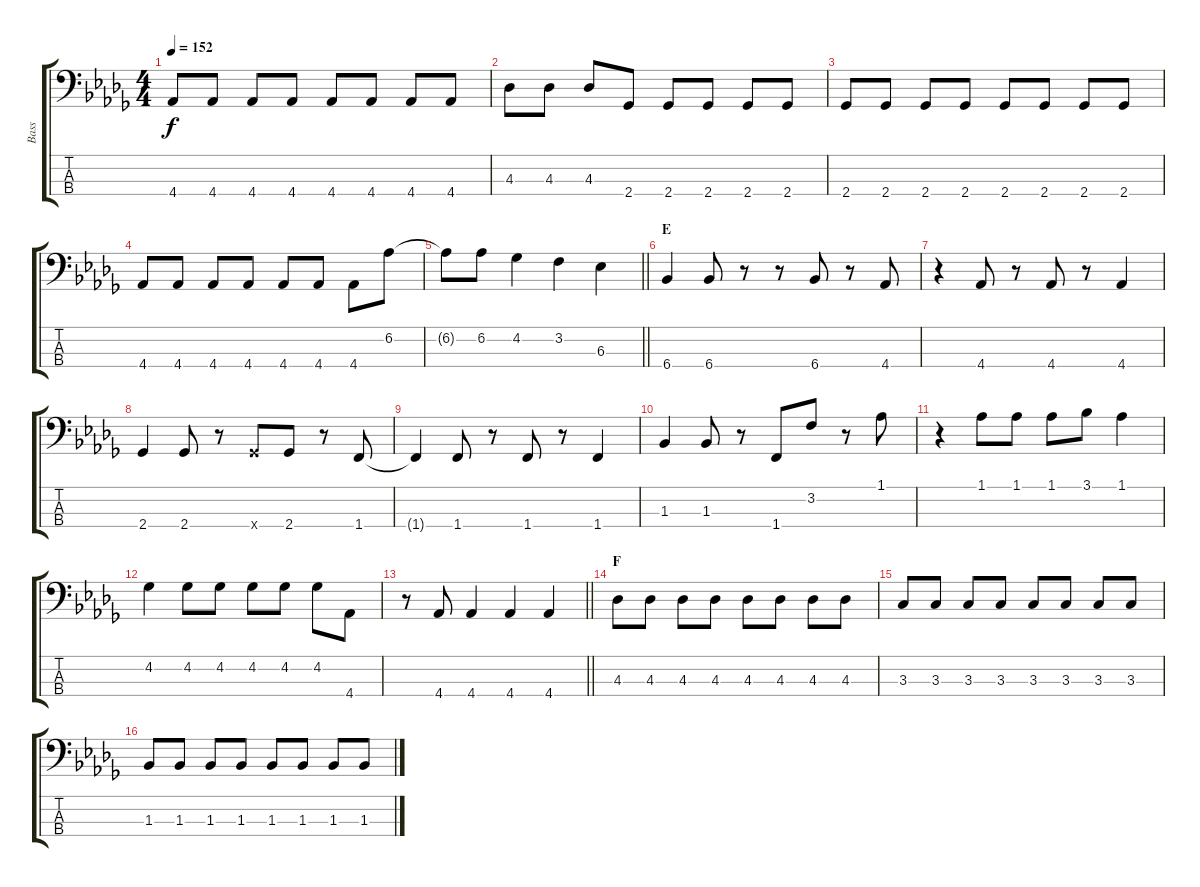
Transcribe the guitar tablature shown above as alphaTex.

\track ("Bass" "Bass") {instrument electricbassfinger}
\staff {score tabs}
\tuning (G2 D2 A1 E1) {hide}
\ts (4 4)
\tempo 152
\clef f4
\ks db
4.4.8{dy f} 4.4.8 4.4.8 4.4.8 4.4.8 4.4.8 4.4.8 4.4.8 |
4.3.8 4.3.8 4.3.8 2.4.8 2.4.8 2.4.8 2.4.8 2.4.8 |
2.4.8 2.4.8 2.4.8 2.4.8 2.4.8 2.4.8 2.4.8 2.4.8 |
4.4.8 4.4.8 4.4.8 4.4.8 4.4.8 4.4.8 4.4.8 6.2.8 |
\barLineRight lightlight
6.2{t}.8 6.2.8 4.2.4 3.2.4 6.3.4 |
\section ("" "E")
6.4.4 6.4.8 r.8 r.8 6.4.8 r.8 4.4.8 |
r.4 4.4.8 r.8 4.4.8 r.8 4.4.4 |
2.4.4 2.4.8 r.8 2.4{x}.8 2.4.8 r.8 1.4.8 |
1.4{t}.4 1.4.8 r.8 1.4.8 r.8 1.4.4 |
1.3.4 1.3.8 r.8 1.4.8 3.2.8 r.8 1.1.8 |
r.4 1.1.8 1.1.8 1.1.8 3.1.8 1.1.4 |
4.2.4 4.2.8 4.2.8 4.2.8 4.2.8 4.2.8 4.4.8 |
\barLineRight lightlight
r.8 4.4.8 4.4.4 4.4.4 4.4.4 |
\section ("" "F")
4.3.8 4.3.8 4.3.8 4.3.8 4.3.8 4.3.8 4.3.8 4.3.8 |
3.3.8 3.3.8 3.3.8 3.3.8 3.3.8 3.3.8 3.3.8 3.3.8 |
1.3.8 1.3.8 1.3.8 1.3.8 1.3.8 1.3.8 1.3.8 1.3.8
